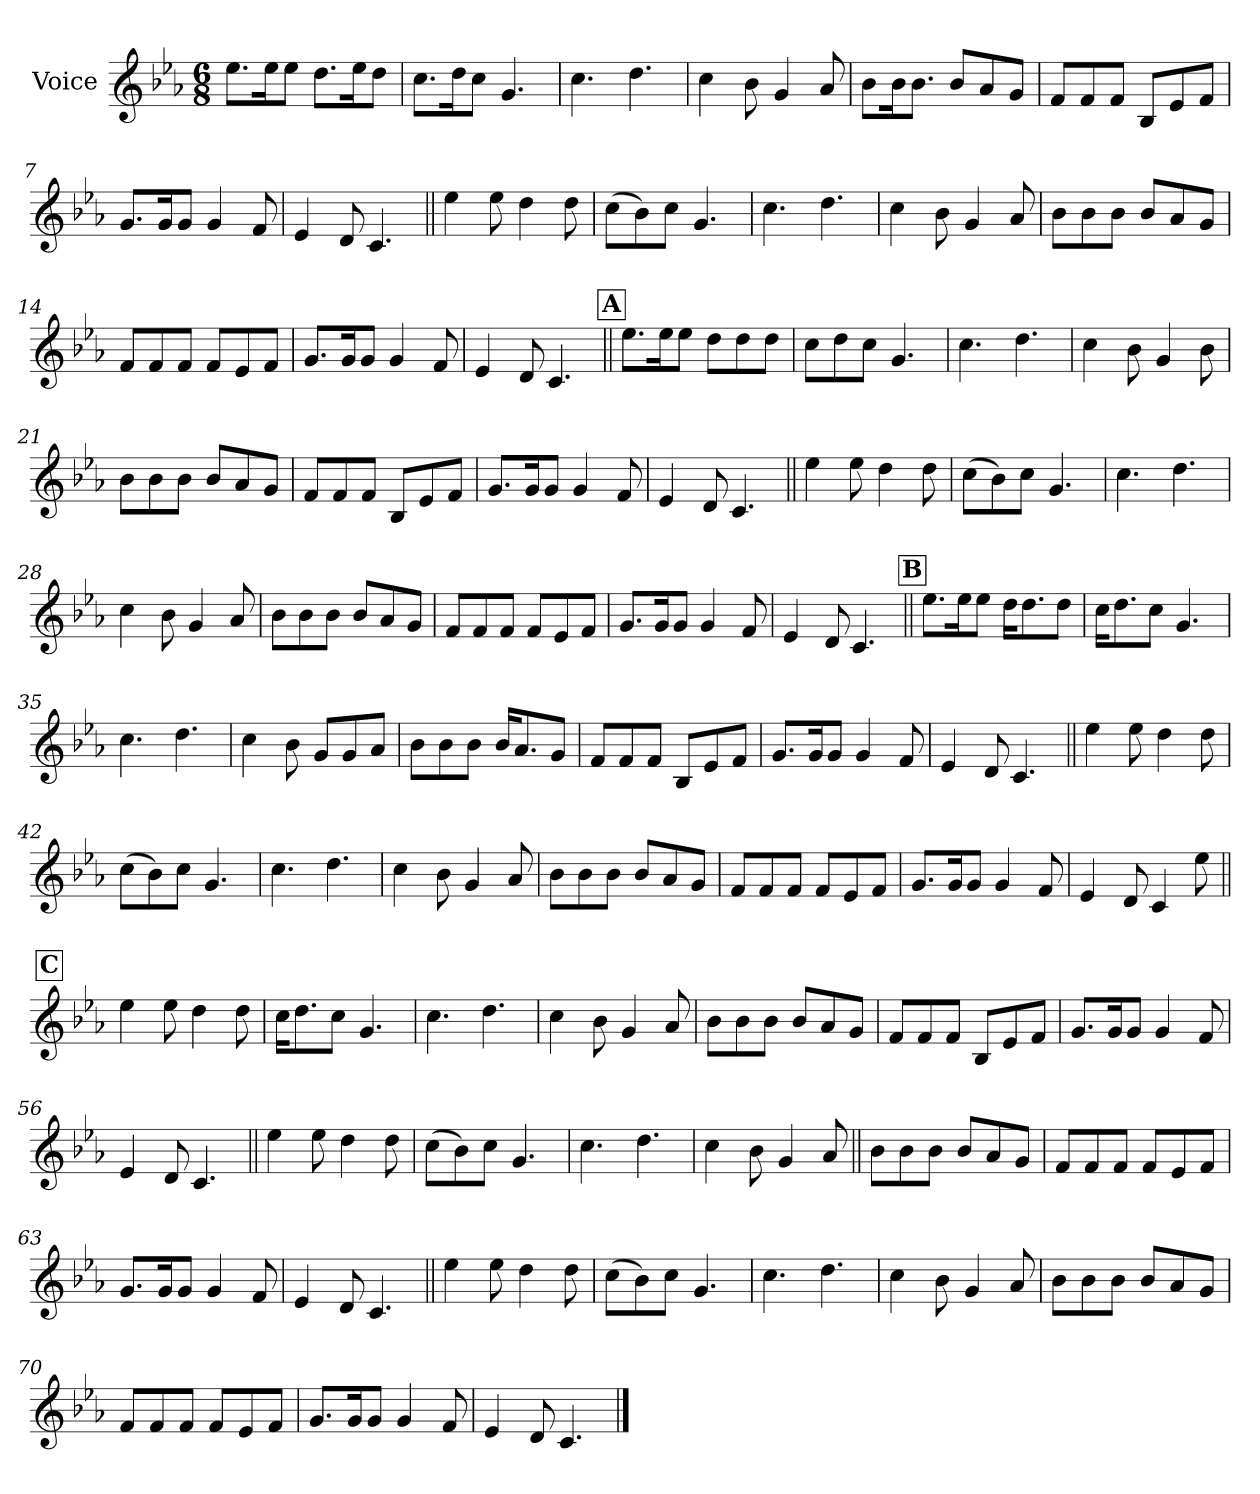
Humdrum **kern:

**kern
*part1
*staff1
*I"Voice
*I'Vc.
*clefG2
*k[b-e-a-]
*M6/8
=1
8.ee-L
16ee-K
8ee-J
8.ddL
16ee-K
8ddJ
=2
8.ccL
16ddK
8ccJ
4.g
=3
4.cc
4.dd
=4
4cc
8b-
4g
8a-
=5
8b-L
16b-K
8.b-J
8b-L
8a-
8gJ
=6
8fL
8f
8fJ
8B-L
8e-
8fJ
=7
8.gL
16gK
8gJ
4g
8f
=8
4e-
8d
4.c
=9||
4ee-
8ee-
4dd
8dd
=10
(>8ccL
8b-)
8ccJ
4.g
=11
4.cc
4.dd
=12
4cc
8b-
4g
8a-
=13
8b-L
8b-
8b-J
8b-L
8a-
8gJ
=14
8fL
8f
8fJ
8fL
8e-
8fJ
=15
8.gL
16gK
8gJ
4g
8f
=16
4e-
8d
4.c
!!LO:REH:place=s1:a:B:fs=14:t=A
=17||
8.ee-L
16ee-K
8ee-J
8ddL
8dd
8ddJ
=18
8ccL
8dd
8ccJ
4.g
=19
4.cc
4.dd
=20
4cc
8b-
4g
8b-
=21
8b-L
8b-
8b-J
8b-L
8a-
8gJ
=22
8fL
8f
8fJ
8B-L
8e-
8fJ
=23
8.gL
16gK
8gJ
4g
8f
=24
4e-
8d
4.c
=25||
4ee-
8ee-
4dd
8dd
=26
(>8ccL
8b-)
8ccJ
4.g
=27
4.cc
4.dd
=28
4cc
8b-
4g
8a-
=29
8b-L
8b-
8b-J
8b-L
8a-
8gJ
=30
8fL
8f
8fJ
8fL
8e-
8fJ
=31
8.gL
16gK
8gJ
4g
8f
=32
4e-
8d
4.c
!!LO:REH:place=s1:a:B:fs=14:t=B
=33||
8.ee-L
16ee-K
8ee-J
16ddKL
8.dd
8ddJ
=34
16ccKL
8.dd
8ccJ
4.g
=35
4.cc
4.dd
=36
4cc
8b-
8gL
8g
8a-J
=37
8b-L
8b-
8b-J
16b-KL
8.a-
8gJ
=38
8fL
8f
8fJ
8B-L
8e-
8fJ
=39
8.gL
16gK
8gJ
4g
8f
=40
4e-
8d
4.c
=41||
4ee-
8ee-
4dd
8dd
=42
(>8ccL
8b-)
8ccJ
4.g
=43
4.cc
4.dd
=44
4cc
8b-
4g
8a-
=45
8b-L
8b-
8b-J
8b-L
8a-
8gJ
=46
8fL
8f
8fJ
8fL
8e-
8fJ
=47
8.gL
16gK
8gJ
4g
8f
=48
4e-
8d
4c
8ee-
!!LO:REH:place=s1:a:B:fs=14:t=C
=49||
4ee-
8ee-
4dd
8dd
=50
16ccKL
8.dd
8ccJ
4.g
=51
4.cc
4.dd
=52
4cc
8b-
4g
8a-
=53
8b-L
8b-
8b-J
8b-L
8a-
8gJ
=54
8fL
8f
8fJ
8B-L
8e-
8fJ
=55
8.gL
16gK
8gJ
4g
8f
=56
4e-
8d
4.c
=57||
4ee-
8ee-
4dd
8dd
=58
(>8ccL
8b-)
8ccJ
4.g
=59
4.cc
4.dd
=60
4cc
8b-
4g
8a-
=61||
8b-L
8b-
8b-J
8b-L
8a-
8gJ
=62
8fL
8f
8fJ
8fL
8e-
8fJ
=63
8.gL
16gK
8gJ
4g
8f
=64
4e-
8d
4.c
=65||
4ee-
8ee-
4dd
8dd
=66
(>8ccL
8b-)
8ccJ
4.g
=67
4.cc
4.dd
=68
4cc
8b-
4g
8a-
=69
8b-L
8b-
8b-J
8b-L
8a-
8gJ
=70
8fL
8f
8fJ
8fL
8e-
8fJ
=71
8.gL
16gK
8gJ
4g
8f
=72
4e-
8d
4.c
==
*-
